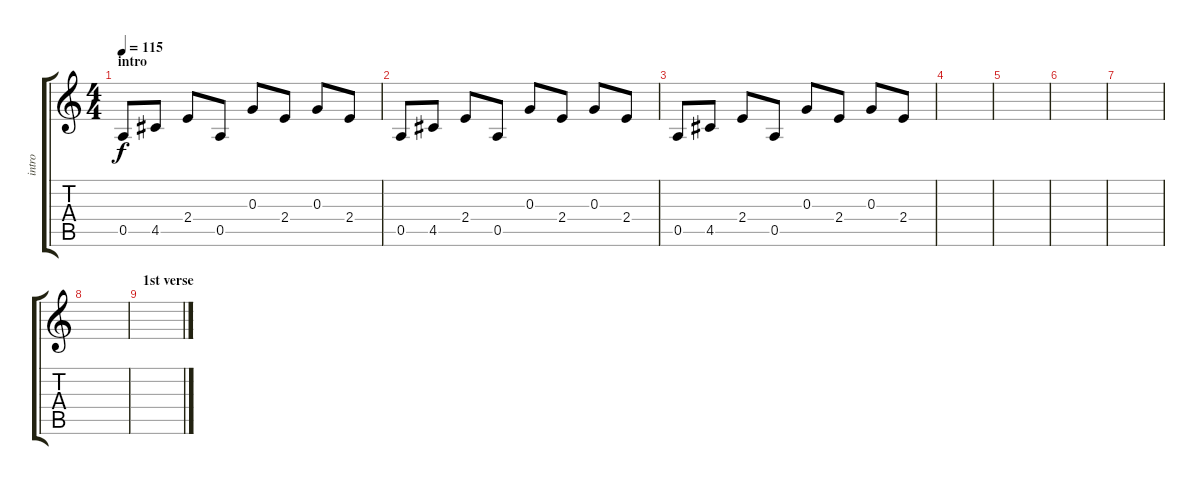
\track ("intro" "intro") {instrument overdrivenguitar}
\staff {score tabs}
\tuning (E4 B3 G3 D3 A2 E2) {hide}
\ts (4 4)
\section ("" "intro")
\tempo 115
\clef g2
\ks c
0.5.8{dy f volume 12 instrument orchestralharp} 4.5.8 2.4.8 0.5.8 0.3.8 2.4.8 0.3.8 2.4.8 |
0.5.8 4.5.8 2.4.8 0.5.8 0.3.8 2.4.8 0.3.8 2.4.8 |
0.5.8 4.5.8 2.4.8 0.5.8 0.3.8 2.4.8 0.3.8 2.4.8 |
|
|
|
|
|
\section ("" "1st verse")
